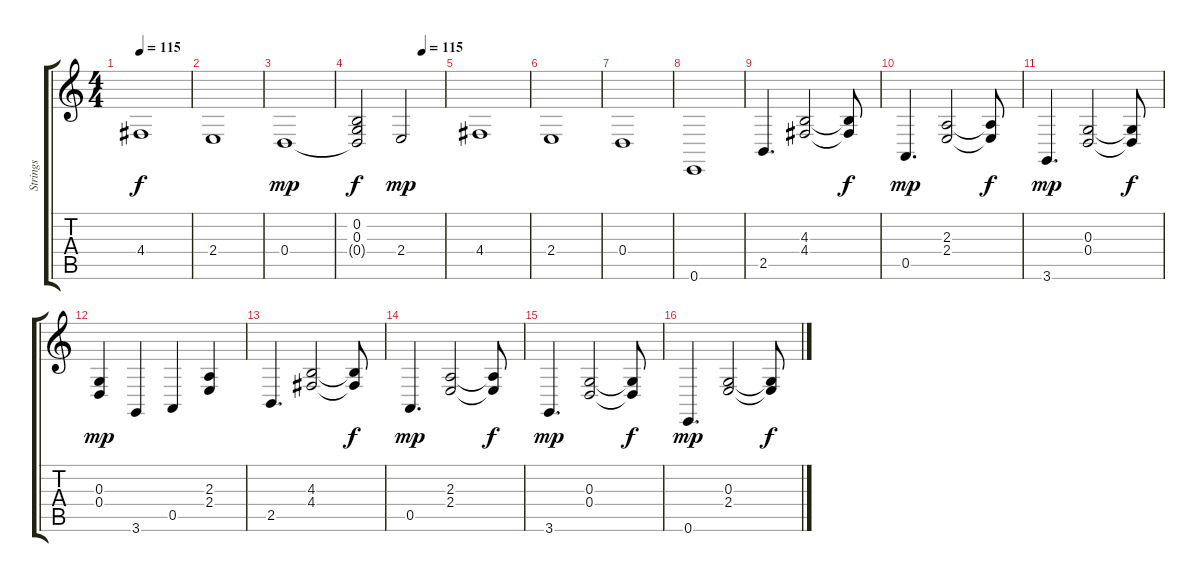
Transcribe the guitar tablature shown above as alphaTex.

\track ("Strings" "Strings") {instrument pad2warm}
\staff {score tabs}
\tuning (E4 B3 G3 D3 A2 E2) {hide}
\ts (4 4)
\tempo 115
\clef g2
\ks c
4.4.1{dy f} |
2.4.1 |
0.4.1{dy mp} |
\tempo (115 0.75)
(0.2 0.3 0.4{t}).2{dy f} 2.4.2{dy mp} |
4.4.1 |
2.4.1 |
0.4.1 |
0.6.1 |
2.5.4{d} (4.3 4.4).2 (4.3{t} 4.4{t}).8{dy f} |
0.5.4{d dy mp} (2.3 2.4).2 (2.3{t} 2.4{t}).8{dy f} |
3.6.4{d dy mp} (0.3 0.4).2 (0.3{t} 0.4{t}).8{dy f} |
(0.3 0.4).4{dy mp} 3.6.4 0.5.4 (2.3 2.4).4 |
2.5.4{d} (4.3 4.4).2 (4.3{t} 4.4{t}).8{dy f} |
0.5.4{d dy mp} (2.3 2.4).2 (2.3{t} 2.4{t}).8{dy f} |
3.6.4{d dy mp} (0.3 0.4).2 (0.3{t} 0.4{t}).8{dy f} |
0.6.4{d dy mp} (0.3 2.4).2 (0.3{t} 2.4{t}).8{dy f}
